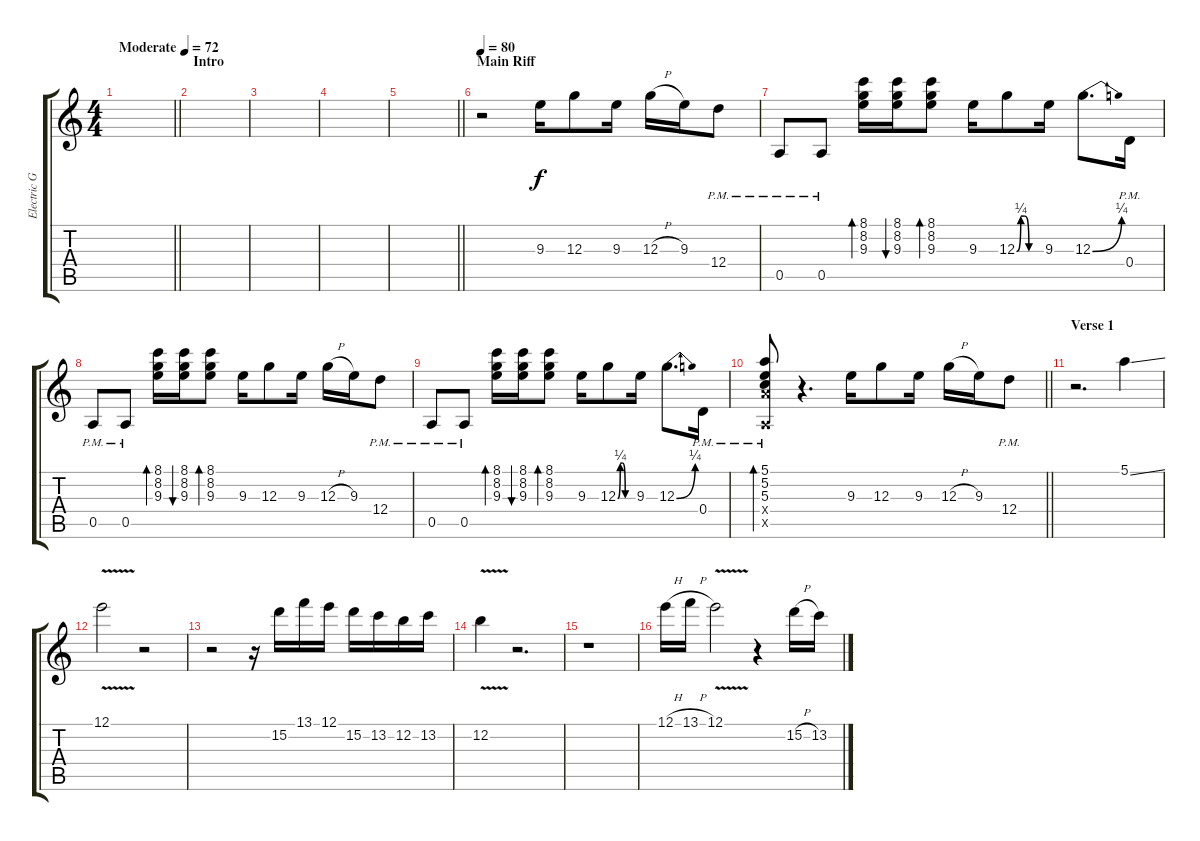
\track ("Electric Guitar" "Electric G") {instrument overdrivenguitar}
\staff {score tabs}
\tuning (E4 B3 G3 D3 A2 E2) {hide}
\ts (4 4)
\tempo (72 "Moderate")
\clef g2
\barLineRight lightlight
\ks c
|
\section ("" "Intro")
|
|
|
\barLineRight lightlight
|
\section ("" "Main Riff")
\tempo 80
r.2 9.3.16 12.3.8 9.3.16 12.3{h}.16 9.3.16 12.4{pm}.8 |
0.5{pm}.8 0.5{pm}.8 (8.1 8.2 9.3).16{bd 60} (8.1 8.2 9.3).16{bu 60} (8.1 8.2 9.3).8{bd 60} 9.3.16 12.3{be (custom 0 0 10 1 20 1 30 0 60 0)}.8 9.3.16 12.3{be (bend 0 0 60 1)}.8{d} 0.4{pm}.16 |
0.5{pm}.8 0.5{pm}.8 (8.1 8.2 9.3).16{bd 60} (8.1 8.2 9.3).16{bu 60} (8.1 8.2 9.3).8{bd 60} 9.3.16 12.3.8 9.3.16 12.3{h}.16 9.3.16 12.4{pm}.8 |
0.5{pm}.8 0.5{pm}.8 (8.1 8.2 9.3).16{bd 60} (8.1 8.2 9.3).16{bu 60} (8.1 8.2 9.3).8{bd 60} 9.3.16 12.3{be (custom 0 0 10 1 20 1 30 0 60 0)}.8 9.3.16 12.3{be (bend 0 0 60 1)}.8{d} 0.4{pm}.16 |
\barLineRight lightlight
(5.1 5.2 5.3 7.4{x} 0.5{pm x}).8{bd 60} r.4{d} 9.3.16 12.3.8 9.3.16 12.3{h}.16 9.3.16 12.4{pm}.8 |
\section ("" "Verse 1")
r.2{d} 5.1{ss}.4 |
12.1{v}.2 r.2 |
r.2 r.16 15.2.16 13.1.16 12.1.16 15.2.16 13.2.16 12.2.16 13.2.16 |
12.2{v}.4 r.2{d} |
r.1 |
12.1{h}.16 13.1{h}.16 12.1{v}.2 r.4 15.2{h}.16 13.2.16
